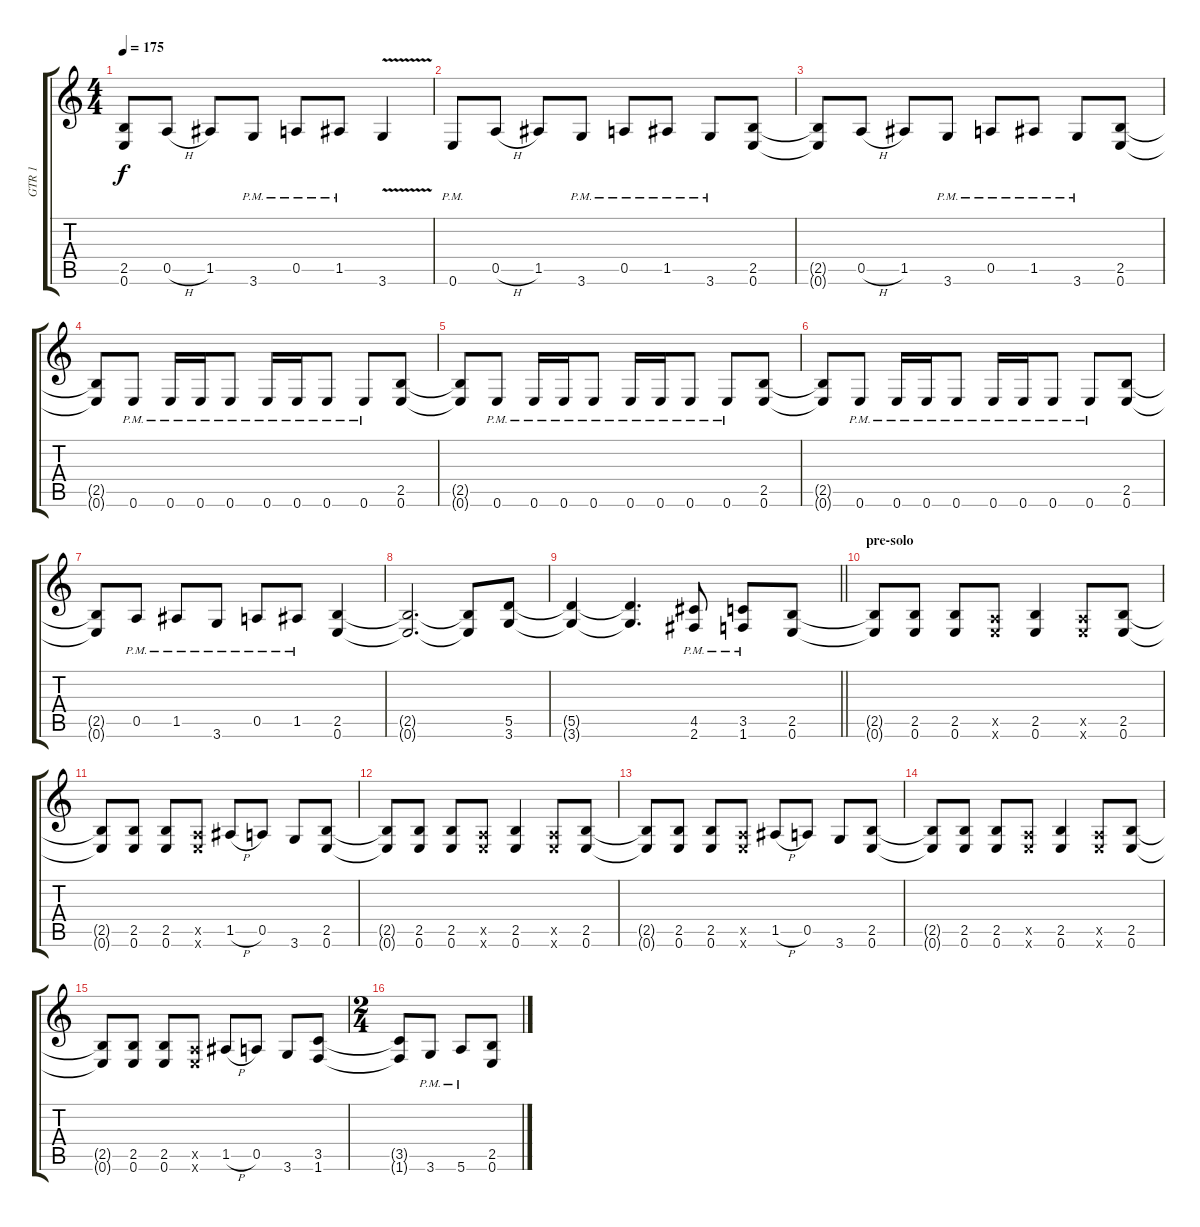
\track ("GTR 1" "GTR 1") {instrument distortionguitar}
\staff {score tabs}
\tuning (E4 B3 G3 D3 A2 E2) {hide}
\ts (4 4)
\tempo 175
\clef g2
\ks c
(2.5{t} 0.6{t}).8{dy f} 0.5{h}.8 1.5.8 3.6{pm}.8 0.5{pm}.8 1.5{pm}.8 3.6{v}.4 |
0.6{pm}.8 0.5{h}.8 1.5.8 3.6{pm}.8 0.5{pm}.8 1.5{pm}.8 3.6{pm}.8 (2.5 0.6).8 |
(2.5{t} 0.6{t}).8 0.5{h}.8 1.5.8 3.6{pm}.8 0.5{pm}.8 1.5{pm}.8 3.6{pm}.8 (2.5 0.6).8 |
(2.5{t} 0.6{t}).8 0.6{pm}.8 0.6{pm}.16 0.6{pm}.16 0.6{pm}.8 0.6{pm}.16 0.6{pm}.16 0.6{pm}.8 0.6{pm}.8 (2.5 0.6).8 |
(2.5{t} 0.6{t}).8 0.6{pm}.8 0.6{pm}.16 0.6{pm}.16 0.6{pm}.8 0.6{pm}.16 0.6{pm}.16 0.6{pm}.8 0.6{pm}.8 (2.5 0.6).8 |
(2.5{t} 0.6{t}).8 0.6{pm}.8 0.6{pm}.16 0.6{pm}.16 0.6{pm}.8 0.6{pm}.16 0.6{pm}.16 0.6{pm}.8 0.6{pm}.8 (2.5 0.6).8 |
(2.5{t} 0.6{t}).8 0.5{pm}.8 1.5{pm}.8 3.6{pm}.8 0.5{pm}.8 1.5{pm}.8 (2.5 0.6).4 |
(2.5{t} 0.6{t}).2{d} (2.5{t} 0.6{t}).8 (5.5 3.6).8 |
\barLineRight lightlight
(5.5{t} 3.6{t}).4 (5.5{t} 3.6{t}).4{d} (4.5{pm} 2.6{pm}).8 (3.5{pm} 1.6{pm}).8 (2.5 0.6).8 |
\section ("" "pre-solo")
(2.5{t} 0.6{t}).8 (2.5 0.6).8{volume 10} (2.5 0.6).8 (0.5{x} 0.6{x}).8 (2.5 0.6).4 (0.5{x} 0.6{x}).8 (2.5 0.6).8 |
(2.5{t} 0.6{t}).8 (2.5 0.6).8 (2.5 0.6).8 (0.5{x} 0.6{x}).8 1.5{h}.8 0.5.8 3.6.8 (2.5 0.6).8 |
(2.5{t} 0.6{t}).8 (2.5 0.6).8 (2.5 0.6).8 (0.5{x} 0.6{x}).8 (2.5 0.6).4 (0.5{x} 0.6{x}).8 (2.5 0.6).8 |
(2.5{t} 0.6{t}).8 (2.5 0.6).8 (2.5 0.6).8 (0.5{x} 0.6{x}).8 1.5{h}.8 0.5.8 3.6.8 (2.5 0.6).8 |
(2.5{t} 0.6{t}).8 (2.5 0.6).8 (2.5 0.6).8 (0.5{x} 0.6{x}).8 (2.5 0.6).4 (0.5{x} 0.6{x}).8 (2.5 0.6).8 |
(2.5{t} 0.6{t}).8 (2.5 0.6).8 (2.5 0.6).8 (0.5{x} 0.6{x}).8 1.5{h}.8 0.5.8 3.6.8 (3.5 1.6).8 |
\ts (2 4)
(3.5{t} 1.6{t}).8 3.6{pm}.8 5.6{pm}.8 (2.5 0.6).8
